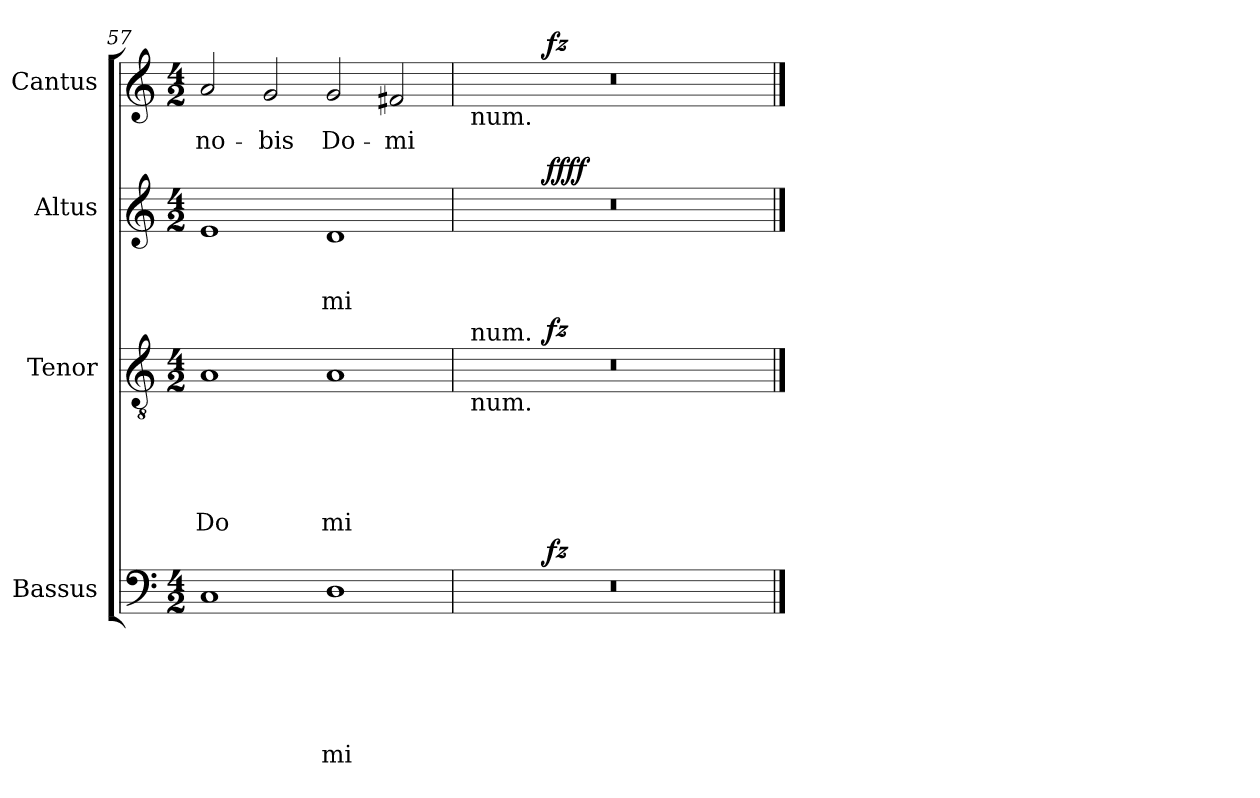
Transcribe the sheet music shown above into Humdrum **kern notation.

**kern	**text	**text	**text	**text	**text	**text	**dynam	**kern	**text	**text	**text	**text	**text	**dynam	**kern	**text	**text	**text	**dynam	**kern	**text	**dynam
*part4	*part4	*part4	*part4	*part4	*part4	*part4	*part4	*part3	*part3	*part3	*part3	*part3	*part3	*part3	*part2	*part2	*part2	*part2	*part2	*part1	*part1	*part1
*staff4	*staff4	*staff4	*staff4	*staff4	*staff4	*staff4	*staff4	*staff3	*staff3	*staff3	*staff3	*staff3	*staff3	*staff3	*staff2	*staff2	*staff2	*staff2	*staff2	*staff1	*staff1	*staff1
*I"Bassus	*	*	*	*	*	*	*	*I"Tenor	*	*	*	*	*	*	*I"Altus	*	*	*	*	*I"Cantus	*	*
*clefF4	*	*	*	*	*	*	*	*clefGv2	*	*	*	*	*	*	*clefG2	*	*	*	*	*clefG2	*	*
*k[]	*	*	*	*	*	*	*	*k[]	*	*	*	*	*	*	*k[]	*	*	*	*	*k[]	*	*
*C:	*	*	*	*	*	*	*	*C:	*	*	*	*	*	*	*C:	*	*	*	*	*C:	*	*
*M4/2	*	*	*	*	*	*	*	*M4/2	*	*	*	*	*	*	*M4/2	*	*	*	*	*M4/2	*	*
=57	=57	=57	=57	=57	=57	=57	=57	=57	=57	=57	=57	=57	=57	=57	=57	=57	=57	=57	=57	=57	=57	=57
!	!	!	!	!	!	!	!	!	!	!	!	!	!LO:LY:b	!	!	!	!	!	!	!	!LO:LY:b	!
1C	.	.	.	.	.	.	.	1A	.	.	.	.	Do	.	1e	.	.	.	.	2a/	no-	.
!	!	!	!	!	!	!	!	!	!	!	!	!	!	!	!	!	!	!	!	!	!LO:LY:b	!
.	.	.	.	.	.	.	.	.	.	.	.	.	.	.	.	.	.	.	.	2g/	-bis	.
!	!	!	!	!	!	!LO:LY:b	!	!	!	!	!	!	!LO:LY:b	!	!	!	!	!LO:LY:b	!	!	!LO:LY:b	!
1D	.	.	.	.	.	mi	.	1A	.	.	.	.	mi	.	1d	.	.	mi	.	2g/	Do-	.
!	!	!	!	!	!	!	!	!	!	!	!	!	!	!	!	!	!	!	!	!	!LO:LY:b	!
.	.	.	.	.	.	.	.	.	.	.	.	.	.	.	.	.	.	.	.	2f#/	-mi-	.
=58	=58	=58	=58	=58	=58	=58	=58	=58	=58	=58	=58	=58	=58	=58	=58	=58	=58	=58	=58	=58	=58	=58
*^	*	*	*	*	*	*	*	*^	*	*	*	*	*	*	*^	*	*	*	*	*^	*	*
*	*	*	*	*	*	*	*	*	*	*^	*	*	*	*	*	*	*	*	*	*	*	*	*	*^	*	*
0r	4ryy	.	.	.	.	.	.	.	0r	4ryy	32ryy	.	.	.	.	.	.	0r	4ryy	.	.	.	.	0r	4ryy	32ryy	.	.
!	!	!	!	!	!	!	!	!	!	!	!	!	!	!	!	!	!	!	!	!	!	!	!	!	!	!LO:TX:b:t=num.	!	!
!	!	!	!	!	!	!	!	!	!	!	!LO:TX:a:t=num.	!	!	!	!	!	!	!	!	!	!	!	!	!	!	!	!	!
!	!	!	!	!	!	!	!	!	!	!	!LO:TX:b:t=num.	!	!	!	!	!	!	!	!	!	!	!	!	!	!	!	!	!
.	.	.	.	.	.	.	.	.	.	.	1ryy	.	.	.	.	.	.	.	.	.	.	.	.	.	.	1ryy	.	.
.	8ryy	.	.	.	.	.	.	.	.	8ryy	.	.	.	.	.	.	.	.	8ryy	.	.	.	.	.	8ryy	.	.	.
.	32ryy	.	.	.	.	.	.	.	.	32ryy	.	.	.	.	.	.	.	.	32ryy	.	.	.	.	.	32ryy	.	.	.
!	!	!	!	!	!	!	!	!LO:DY:b	!	!	!	!	!	!	!	!	!LO:DY:b	!	!	!	!	!	!LO:DY:b	!	!	!	!	!LO:DY:b
.	1ryy	.	.	.	.	.	.	fz	.	1ryy	.	.	.	.	.	.	fz	.	1ryy	.	.	.	ffff	.	1ryy	.	.	fz
.	.	.	.	.	.	.	.	.	.	.	2ryy	.	.	.	.	.	.	.	.	.	.	.	.	.	.	2ryy	.	.
.	2ryy	.	.	.	.	.	.	.	.	2ryy	.	.	.	.	.	.	.	.	2ryy	.	.	.	.	.	2ryy	.	.	.
.	.	.	.	.	.	.	.	.	.	.	4...ryy	.	.	.	.	.	.	.	.	.	.	.	.	.	.	4...ryy	.	.
.	16.ryy	.	.	.	.	.	.	.	.	16.ryy	.	.	.	.	.	.	.	.	16.ryy	.	.	.	.	.	16.ryy	.	.	.
*v	*v	*	*	*	*	*	*	*	*	*	*	*	*	*	*	*	*	*v	*v	*	*	*	*	*v	*v	*v	*	*
*	*	*	*	*	*	*	*	*v	*v	*v	*	*	*	*	*	*	*	*	*	*	*	*	*	*
==	==	==	==	==	==	==	==	==	==	==	==	==	==	==	==	==	==	==	==	==	==	==
*-	*-	*-	*-	*-	*-	*-	*-	*-	*-	*-	*-	*-	*-	*-	*-	*-	*-	*-	*-	*-	*-	*-
